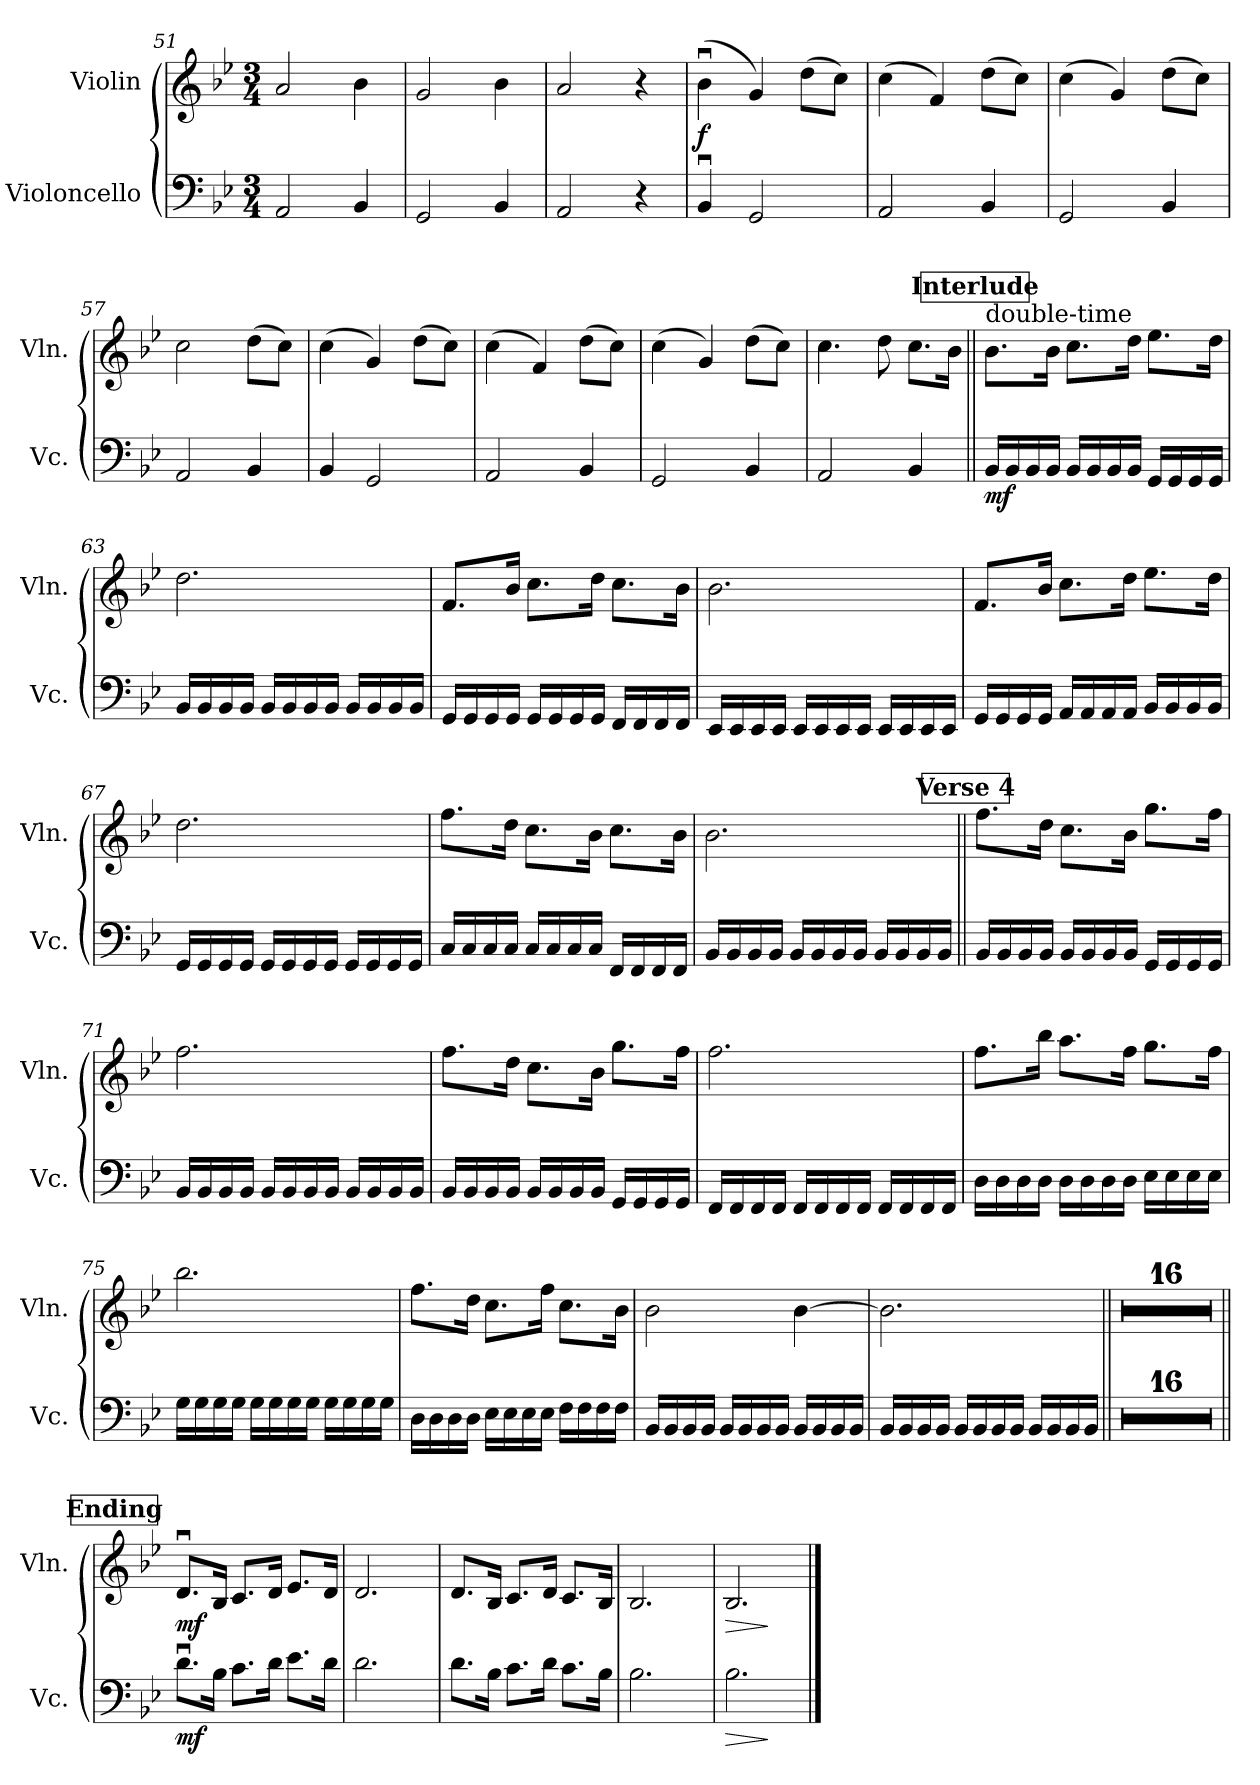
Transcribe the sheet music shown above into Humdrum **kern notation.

**kern	**dynam	**kern	**dynam
*part2	*part2	*part1	*part1
*staff2	*staff2	*staff1	*staff1
*I"Violoncello	*	*I"Violin	*
*I'Vc.	*	*I'Vln.	*
*clefF4	*	*clefG2	*
*k[b-e-]	*	*k[b-e-]	*
*M3/4	*	*M3/4	*
=51	=51	=51	=51
2AA/	.	2a/	.
4BB-/	.	4b-\	.
=52	=52	=52	=52
2GG/	.	2g/	.
4BB-/	.	4b-\	.
!!LO:LB:g=z
=53	=53	=53	=53
2AA/	.	2a/	.
4r	.	4r	.
=54	=54	=54	=54
!	!	!	!LO:DY:b
4BB-u/	.	(>4b-u\	f
2GG/	.	4g/)	.
.	.	(>8dd\L	.
.	.	8cc\J)	.
=55	=55	=55	=55
2AA/	.	(>4cc\	.
.	.	4f/)	.
4BB-/	.	(>8dd\L	.
.	.	8cc\J)	.
=56	=56	=56	=56
2GG/	.	(>4cc\	.
.	.	4g/)	.
4BB-/	.	(>8dd\L	.
.	.	8cc\J)	.
=57	=57	=57	=57
2AA/	.	2cc\	.
4BB-/	.	(>8dd\L	.
.	.	8cc\J)	.
=58	=58	=58	=58
4BB-/	.	(>4cc\	.
2GG/	.	4g/)	.
.	.	(>8dd\L	.
.	.	8cc\J)	.
=59	=59	=59	=59
2AA/	.	(>4cc\	.
.	.	4f/)	.
4BB-/	.	(>8dd\L	.
.	.	8cc\J)	.
=60	=60	=60	=60
2GG/	.	(>4cc\	.
.	.	4g/)	.
4BB-/	.	(>8dd\L	.
.	.	8cc\J)	.
=61	=61	=61	=61
2AA/	.	4.cc\	.
.	.	8dd\	.
4BB-/	.	8.cc\L	.
.	.	16b-\Jk	.
!!LO:LB:g=z
!!LO:REH:place=s1:a:B:fs=14:t=Interlude
=62||	=62||	=62||	=62||
!	!	!LO:TX:t=double-time	!
!	!LO:DY:b	!	!
16BB-/LL	mf	8.b-\L	.
16BB-/	.	.	.
16BB-/	.	.	.
16BB-/JJ	.	16b-\Jk	.
16BB-/LL	.	8.cc\L	.
16BB-/	.	.	.
16BB-/	.	.	.
16BB-/JJ	.	16dd\Jk	.
16GG/LL	.	8.ee-\L	.
16GG/	.	.	.
16GG/	.	.	.
16GG/JJ	.	16dd\Jk	.
=63	=63	=63	=63
16BB-/LL	.	2.dd\	.
16BB-/	.	.	.
16BB-/	.	.	.
16BB-/JJ	.	.	.
16BB-/LL	.	.	.
16BB-/	.	.	.
16BB-/	.	.	.
16BB-/JJ	.	.	.
16BB-/LL	.	.	.
16BB-/	.	.	.
16BB-/	.	.	.
16BB-/JJ	.	.	.
=64	=64	=64	=64
16GG/LL	.	8.f/L	.
16GG/	.	.	.
16GG/	.	.	.
16GG/JJ	.	16b-/Jk	.
16GG/LL	.	8.cc\L	.
16GG/	.	.	.
16GG/	.	.	.
16GG/JJ	.	16dd\Jk	.
16FF/LL	.	8.cc\L	.
16FF/	.	.	.
16FF/	.	.	.
16FF/JJ	.	16b-\Jk	.
!!LO:PB:g=z
=65	=65	=65	=65
16EE-/LL	.	2.b-\	.
16EE-/	.	.	.
16EE-/	.	.	.
16EE-/JJ	.	.	.
16EE-/LL	.	.	.
16EE-/	.	.	.
16EE-/	.	.	.
16EE-/JJ	.	.	.
16EE-/LL	.	.	.
16EE-/	.	.	.
16EE-/	.	.	.
16EE-/JJ	.	.	.
=66	=66	=66	=66
16GG/LL	.	8.f/L	.
16GG/	.	.	.
16GG/	.	.	.
16GG/JJ	.	16b-/Jk	.
16AA/LL	.	8.cc\L	.
16AA/	.	.	.
16AA/	.	.	.
16AA/JJ	.	16dd\Jk	.
16BB-/LL	.	8.ee-\L	.
16BB-/	.	.	.
16BB-/	.	.	.
16BB-/JJ	.	16dd\Jk	.
=67	=67	=67	=67
16GG/LL	.	2.dd\	.
16GG/	.	.	.
16GG/	.	.	.
16GG/JJ	.	.	.
16GG/LL	.	.	.
16GG/	.	.	.
16GG/	.	.	.
16GG/JJ	.	.	.
16GG/LL	.	.	.
16GG/	.	.	.
16GG/	.	.	.
16GG/JJ	.	.	.
!!LO:LB:g=z
=68	=68	=68	=68
16C/LL	.	8.ff\L	.
16C/	.	.	.
16C/	.	.	.
16C/JJ	.	16dd\Jk	.
16C/LL	.	8.cc\L	.
16C/	.	.	.
16C/	.	.	.
16C/JJ	.	16b-\Jk	.
16FF/LL	.	8.cc\L	.
16FF/	.	.	.
16FF/	.	.	.
16FF/JJ	.	16b-\Jk	.
=69	=69	=69	=69
16BB-/LL	.	2.b-\	.
16BB-/	.	.	.
16BB-/	.	.	.
16BB-/JJ	.	.	.
16BB-/LL	.	.	.
16BB-/	.	.	.
16BB-/	.	.	.
16BB-/JJ	.	.	.
16BB-/LL	.	.	.
16BB-/	.	.	.
16BB-/	.	.	.
16BB-/JJ	.	.	.
!!LO:REH:place=s1:a:B:fs=14:t=Verse 4
=70||	=70||	=70||	=70||
16BB-/LL	.	8.ff\L	.
16BB-/	.	.	.
16BB-/	.	.	.
16BB-/JJ	.	16dd\Jk	.
16BB-/LL	.	8.cc\L	.
16BB-/	.	.	.
16BB-/	.	.	.
16BB-/JJ	.	16b-\Jk	.
16GG/LL	.	8.gg\L	.
16GG/	.	.	.
16GG/	.	.	.
16GG/JJ	.	16ff\Jk	.
!!LO:LB:g=z
=71	=71	=71	=71
16BB-/LL	.	2.ff\	.
16BB-/	.	.	.
16BB-/	.	.	.
16BB-/JJ	.	.	.
16BB-/LL	.	.	.
16BB-/	.	.	.
16BB-/	.	.	.
16BB-/JJ	.	.	.
16BB-/LL	.	.	.
16BB-/	.	.	.
16BB-/	.	.	.
16BB-/JJ	.	.	.
=72	=72	=72	=72
16BB-/LL	.	8.ff\L	.
16BB-/	.	.	.
16BB-/	.	.	.
16BB-/JJ	.	16dd\Jk	.
16BB-/LL	.	8.cc\L	.
16BB-/	.	.	.
16BB-/	.	.	.
16BB-/JJ	.	16b-\Jk	.
16GG/LL	.	8.gg\L	.
16GG/	.	.	.
16GG/	.	.	.
16GG/JJ	.	16ff\Jk	.
=73	=73	=73	=73
16FF/LL	.	2.ff\	.
16FF/	.	.	.
16FF/	.	.	.
16FF/JJ	.	.	.
16FF/LL	.	.	.
16FF/	.	.	.
16FF/	.	.	.
16FF/JJ	.	.	.
16FF/LL	.	.	.
16FF/	.	.	.
16FF/	.	.	.
16FF/JJ	.	.	.
!!LO:LB:g=z
=74	=74	=74	=74
16D\LL	.	8.ff\L	.
16D\	.	.	.
16D\	.	.	.
16D\JJ	.	16bb-\Jk	.
16D\LL	.	8.aa\L	.
16D\	.	.	.
16D\	.	.	.
16D\JJ	.	16ff\Jk	.
16E-\LL	.	8.gg\L	.
16E-\	.	.	.
16E-\	.	.	.
16E-\JJ	.	16ff\Jk	.
=75	=75	=75	=75
16G\LL	.	2.bb-\	.
16G\	.	.	.
16G\	.	.	.
16G\JJ	.	.	.
16G\LL	.	.	.
16G\	.	.	.
16G\	.	.	.
16G\JJ	.	.	.
16G\LL	.	.	.
16G\	.	.	.
16G\	.	.	.
16G\JJ	.	.	.
=76	=76	=76	=76
16D\LL	.	8.ff\L	.
16D\	.	.	.
16D\	.	.	.
16D\JJ	.	16dd\Jk	.
16E-\LL	.	8.cc\L	.
16E-\	.	.	.
16E-\	.	.	.
16E-\JJ	.	16ff\Jk	.
16F\LL	.	8.cc\L	.
16F\	.	.	.
16F\	.	.	.
16F\JJ	.	16b-\Jk	.
!!LO:LB:g=z
=77	=77	=77	=77
16BB-/LL	.	2b-\	.
16BB-/	.	.	.
16BB-/	.	.	.
16BB-/JJ	.	.	.
16BB-/LL	.	.	.
16BB-/	.	.	.
16BB-/	.	.	.
16BB-/JJ	.	.	.
16BB-/LL	.	[4b-\	.
16BB-/	.	.	.
16BB-/	.	.	.
16BB-/JJ	.	.	.
=78	=78	=78	=78
16BB-/LL	.	2.b-\]	.
16BB-/	.	.	.
16BB-/	.	.	.
16BB-/JJ	.	.	.
16BB-/LL	.	.	.
16BB-/	.	.	.
16BB-/	.	.	.
16BB-/JJ	.	.	.
16BB-/LL	.	.	.
16BB-/	.	.	.
16BB-/	.	.	.
16BB-/JJ	.	.	.
=79||	=79||	=79||	=79||
2.r	.	2.r	.
=80	=80	=80	=80
2.r	.	2.r	.
=81	=81	=81	=81
2.r	.	2.r	.
=82	=82	=82	=82
2.r	.	2.r	.
=83	=83	=83	=83
2.r	.	2.r	.
=84	=84	=84	=84
2.r	.	2.r	.
=85	=85	=85	=85
2.r	.	2.r	.
=86	=86	=86	=86
2.r	.	2.r	.
=87	=87	=87	=87
2.r	.	2.r	.
=88	=88	=88	=88
2.r	.	2.r	.
=89	=89	=89	=89
2.r	.	2.r	.
=90	=90	=90	=90
2.r	.	2.r	.
=91	=91	=91	=91
2.r	.	2.r	.
=92	=92	=92	=92
2.r	.	2.r	.
=93	=93	=93	=93
2.r	.	2.r	.
=94	=94	=94	=94
2.r	.	2.r	.
!!LO:REH:place=s1:a:B:fs=14:t=Ending
=95||	=95||	=95||	=95||
!	!LO:DY:b	!	!LO:DY:b
8.du\L	mf	8.du/L	mf
16B-\Jk	.	16B-/Jk	.
8.c\L	.	8.c/L	.
16d\Jk	.	16d/Jk	.
8.e-\L	.	8.e-/L	.
16d\Jk	.	16d/Jk	.
=96	=96	=96	=96
2.d\	.	2.d/	.
!!LO:LB:g=z
=97	=97	=97	=97
8.d\L	.	8.d/L	.
16B-\Jk	.	16B-/Jk	.
8.c\L	.	8.c/L	.
16d\Jk	.	16d/Jk	.
8.c\L	.	8.c/L	.
16B-\Jk	.	16B-/Jk	.
=98	=98	=98	=98
2.B-\	.	2.B-/	.
=99	=99	=99	=99
!	!LO:HP:b	!	!LO:HP:b
2.B-\	>	2.B-/	>
.	]	.	]
==	==	==	==
*-	*-	*-	*-
